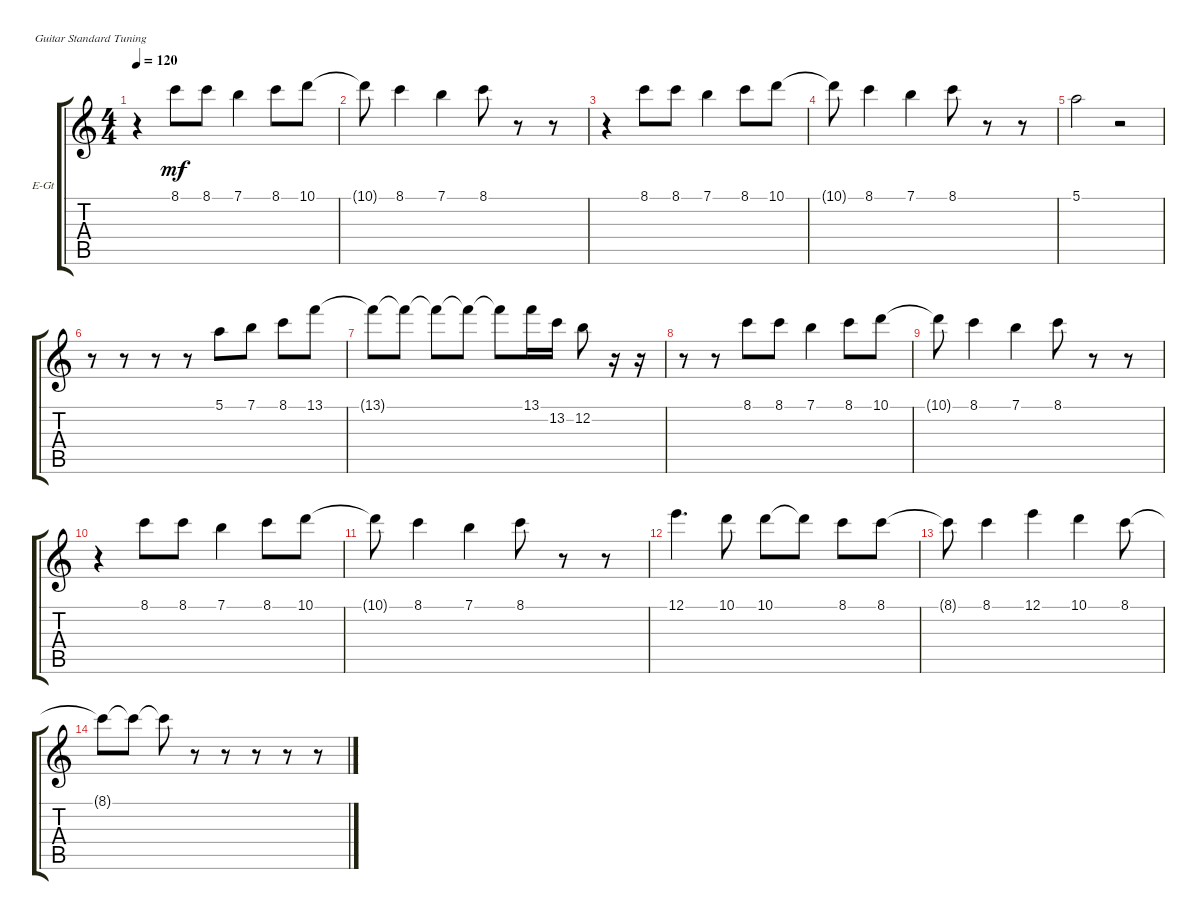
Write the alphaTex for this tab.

\defaultSystemsLayout 4
\bracketExtendMode groupsimilarinstruments
\firstSystemTrackNameOrientation horizontal
\otherSystemsTrackNameOrientation horizontal
\track ("E-Gt Lead Melody" "E-Gt") {instrument electricguitarclean}
\staff {score tabs}
\tuning (E4 B3 G3 D3 A2 E2)
\ts (4 4)
\tempo 120
\clef g2
\scale
0.333333
\ks c
r.4{dy mf} 8.1.8 8.1.8 7.1.4 8.1.8 10.1.8 |
\scale
0.333333 10.1{t}.8 8.1.4 7.1.4 8.1.8 r.8 r.8 |
\scale
0.333333 r.4 8.1.8 8.1.8 7.1.4 8.1.8 10.1.8 |
\scale
0.333333 10.1{t}.8 8.1.4 7.1.4 8.1.8 r.8 r.8 |
\scale
0.333333 5.1.2 r.2 |
\scale
0.333333 r.8 r.8 r.8 r.8 5.1.8 7.1.8 8.1.8 13.1.8 |
\scale
0.333333 13.1{t}.8 13.1{t}.8 13.1{t}.8 13.1{t}.8 13.1{t}.8 13.1.16 13.2.16 12.2.8 r.16 r.16 |
\scale
0.333333 r.8 r.8 8.1.8 8.1.8 7.1.4 8.1.8 10.1.8 |
\scale
0.333333 10.1{t}.8 8.1.4 7.1.4 8.1.8 r.8 r.8 |
\scale
0.333333 r.4 8.1.8 8.1.8 7.1.4 8.1.8 10.1.8 |
\scale
0.333333 10.1{t}.8 8.1.4 7.1.4 8.1.8 r.8 r.8 |
\scale
0.333333 12.1.4{d} 10.1.8 10.1.8 10.1{t}.8 8.1.8 8.1.8 |
\scale
0.333333 8.1{t}.8 8.1.4 12.1.4 10.1.4 8.1.8 |
\scale
0.333333 8.1{t}.8 8.1{t}.8 8.1{t}.8 r.8 r.8 r.8 r.8 r.8 |
\scale
0.333333 |
\scale
0.333333
